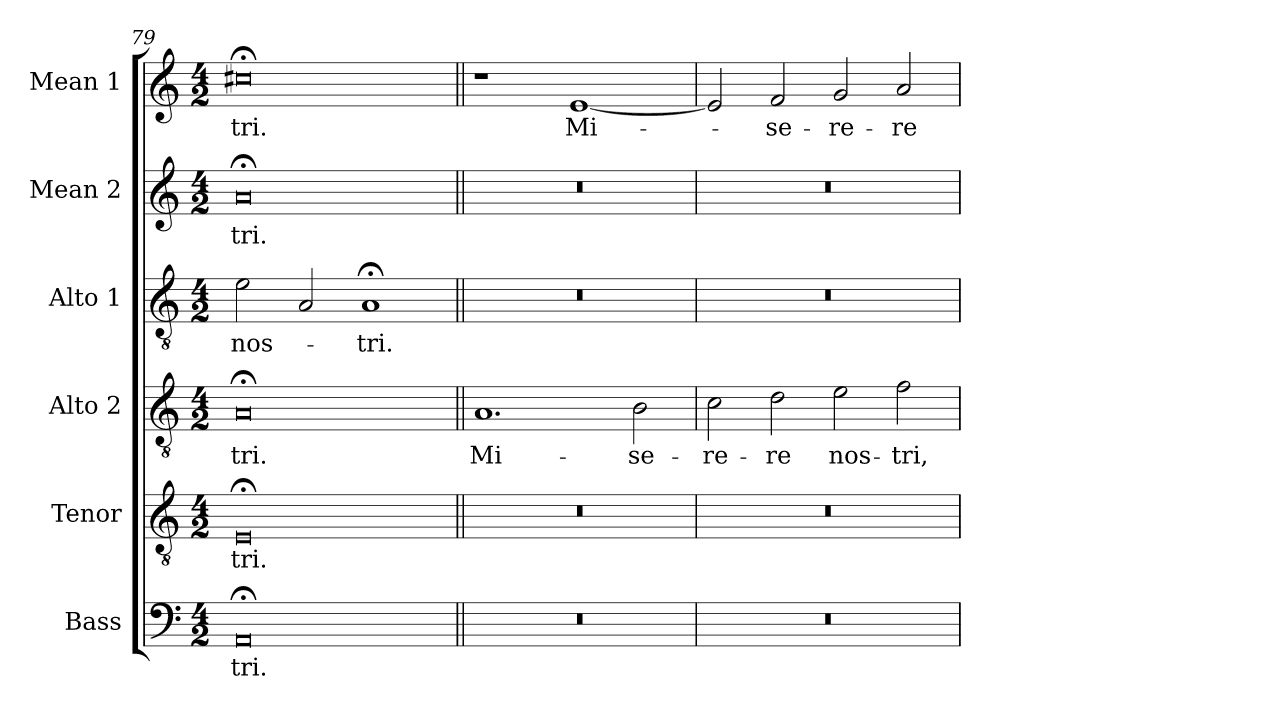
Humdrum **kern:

**kern	**text	**kern	**text	**kern	**text	**kern	**text	**kern	**text	**kern	**text
*part6	*part6	*part5	*part5	*part4	*part4	*part3	*part3	*part2	*part2	*part1	*part1
*staff6	*staff6	*staff5	*staff5	*staff4	*staff4	*staff3	*staff3	*staff2	*staff2	*staff1	*staff1
*I"Bass	*	*I"Tenor	*	*I"Alto 2	*	*I"Alto 1	*	*I"Mean 2	*	*I"Mean 1	*
*I'B.	*	*I'T.	*	*I'A2.	*	*I'A1	*	*I'M2.	*	*I'M1.	*
*clefF4	*	*clefGv2	*	*clefGv2	*	*clefGv2	*	*clefG2	*	*clefG2	*
*	*	*ITrd7c12	*	*ITrd7c12	*	*ITrd7c12	*	*	*	*	*
*k[]	*	*k[]	*	*k[]	*	*k[]	*	*k[]	*	*k[]	*
*a:	*	*a:	*	*a:	*	*a:	*	*a:	*	*a:	*
*M4/2	*	*M4/2	*	*M4/2	*	*M4/2	*	*M4/2	*	*M4/2	*
=79	=79	=79	=79	=79	=79	=79	=79	=79	=79	=79	=79
!	!LO:LY:b:color=#000000	!	!	!	!	!	!	!	!	!	!
!	!	!	!LO:LY:b:color=#000000	!	!	!	!	!	!	!	!
!	!	!	!	!	!LO:LY:b:color=#000000	!	!	!	!	!	!
!	!	!	!	!	!	!	!LO:LY:b:color=#000000	!	!	!	!
!	!	!	!	!	!	!	!	!	!LO:LY:b:color=#000000	!	!
!	!	!	!	!	!	!	!	!	!	!	!LO:LY:b:color=#000000
0AA;i	-tri.	0EE;i	-tri.	0AA;i	-tri.	2Ei\	nos-	0a;i	-tri.	0cc#X;i	-tri.
.	.	.	.	.	.	2AAi/	.	.	.	.	.
!	!	!	!	!	!	!	!LO:LY:b:color=#000000	!	!	!	!
.	.	.	.	.	.	1AA;i	-tri.	.	.	.	.
=80||	=80||	=80||	=80||	=80||	=80||	=80||	=80||	=80||	=80||	=80||	=80||
!LO:N:vis=1	!	!LO:N:vis=1	!	!	!	!	!	!	!	!	!
!	!	!	!	!	!LO:LY:b:color=#000000	!LO:N:vis=1	!	!LO:N:vis=1	!	!	!
0r	.	0r	.	1.AAi	Mi-	0r	.	0r	.	1r	.
!	!	!	!	!	!	!	!	!	!	!	!LO:LY:b:color=#000000
.	.	.	.	.	.	.	.	.	.	[<1ei	Mi-
!	!	!	!	!	!LO:LY:b:color=#000000	!	!	!	!	!	!
.	.	.	.	2BBi\	-se-	.	.	.	.	.	.
=81	=81	=81	=81	=81	=81	=81	=81	=81	=81	=81	=81
!LO:N:vis=1	!	!LO:N:vis=1	!	!	!	!	!	!	!	!	!
!	!	!	!	!	!LO:LY:b:color=#000000	!LO:N:vis=1	!	!LO:N:vis=1	!	!	!
0r	.	0r	.	2Ci\	-re-	0r	.	0r	.	2ei/]	.
!	!	!	!	!	!LO:LY:b:color=#000000	!	!	!	!	!	!
!	!	!	!	!	!	!	!	!	!	!	!LO:LY:b:color=#000000
.	.	.	.	2Di\	-re	.	.	.	.	2fi/	-se-
!	!	!	!	!	!LO:LY:b:color=#000000	!	!	!	!	!	!
!	!	!	!	!	!	!	!	!	!	!	!LO:LY:b:color=#000000
.	.	.	.	2Ei\	nos-	.	.	.	.	2gi/	-re-
!	!	!	!	!	!LO:LY:b:color=#000000	!	!	!	!	!	!
!	!	!	!	!	!	!	!	!	!	!	!LO:LY:b:color=#000000
.	.	.	.	2Fi\	-tri,	.	.	.	.	2ai/	-re
=	=	=	=	=	=	=	=	=	=	=	=
*-	*-	*-	*-	*-	*-	*-	*-	*-	*-	*-	*-
